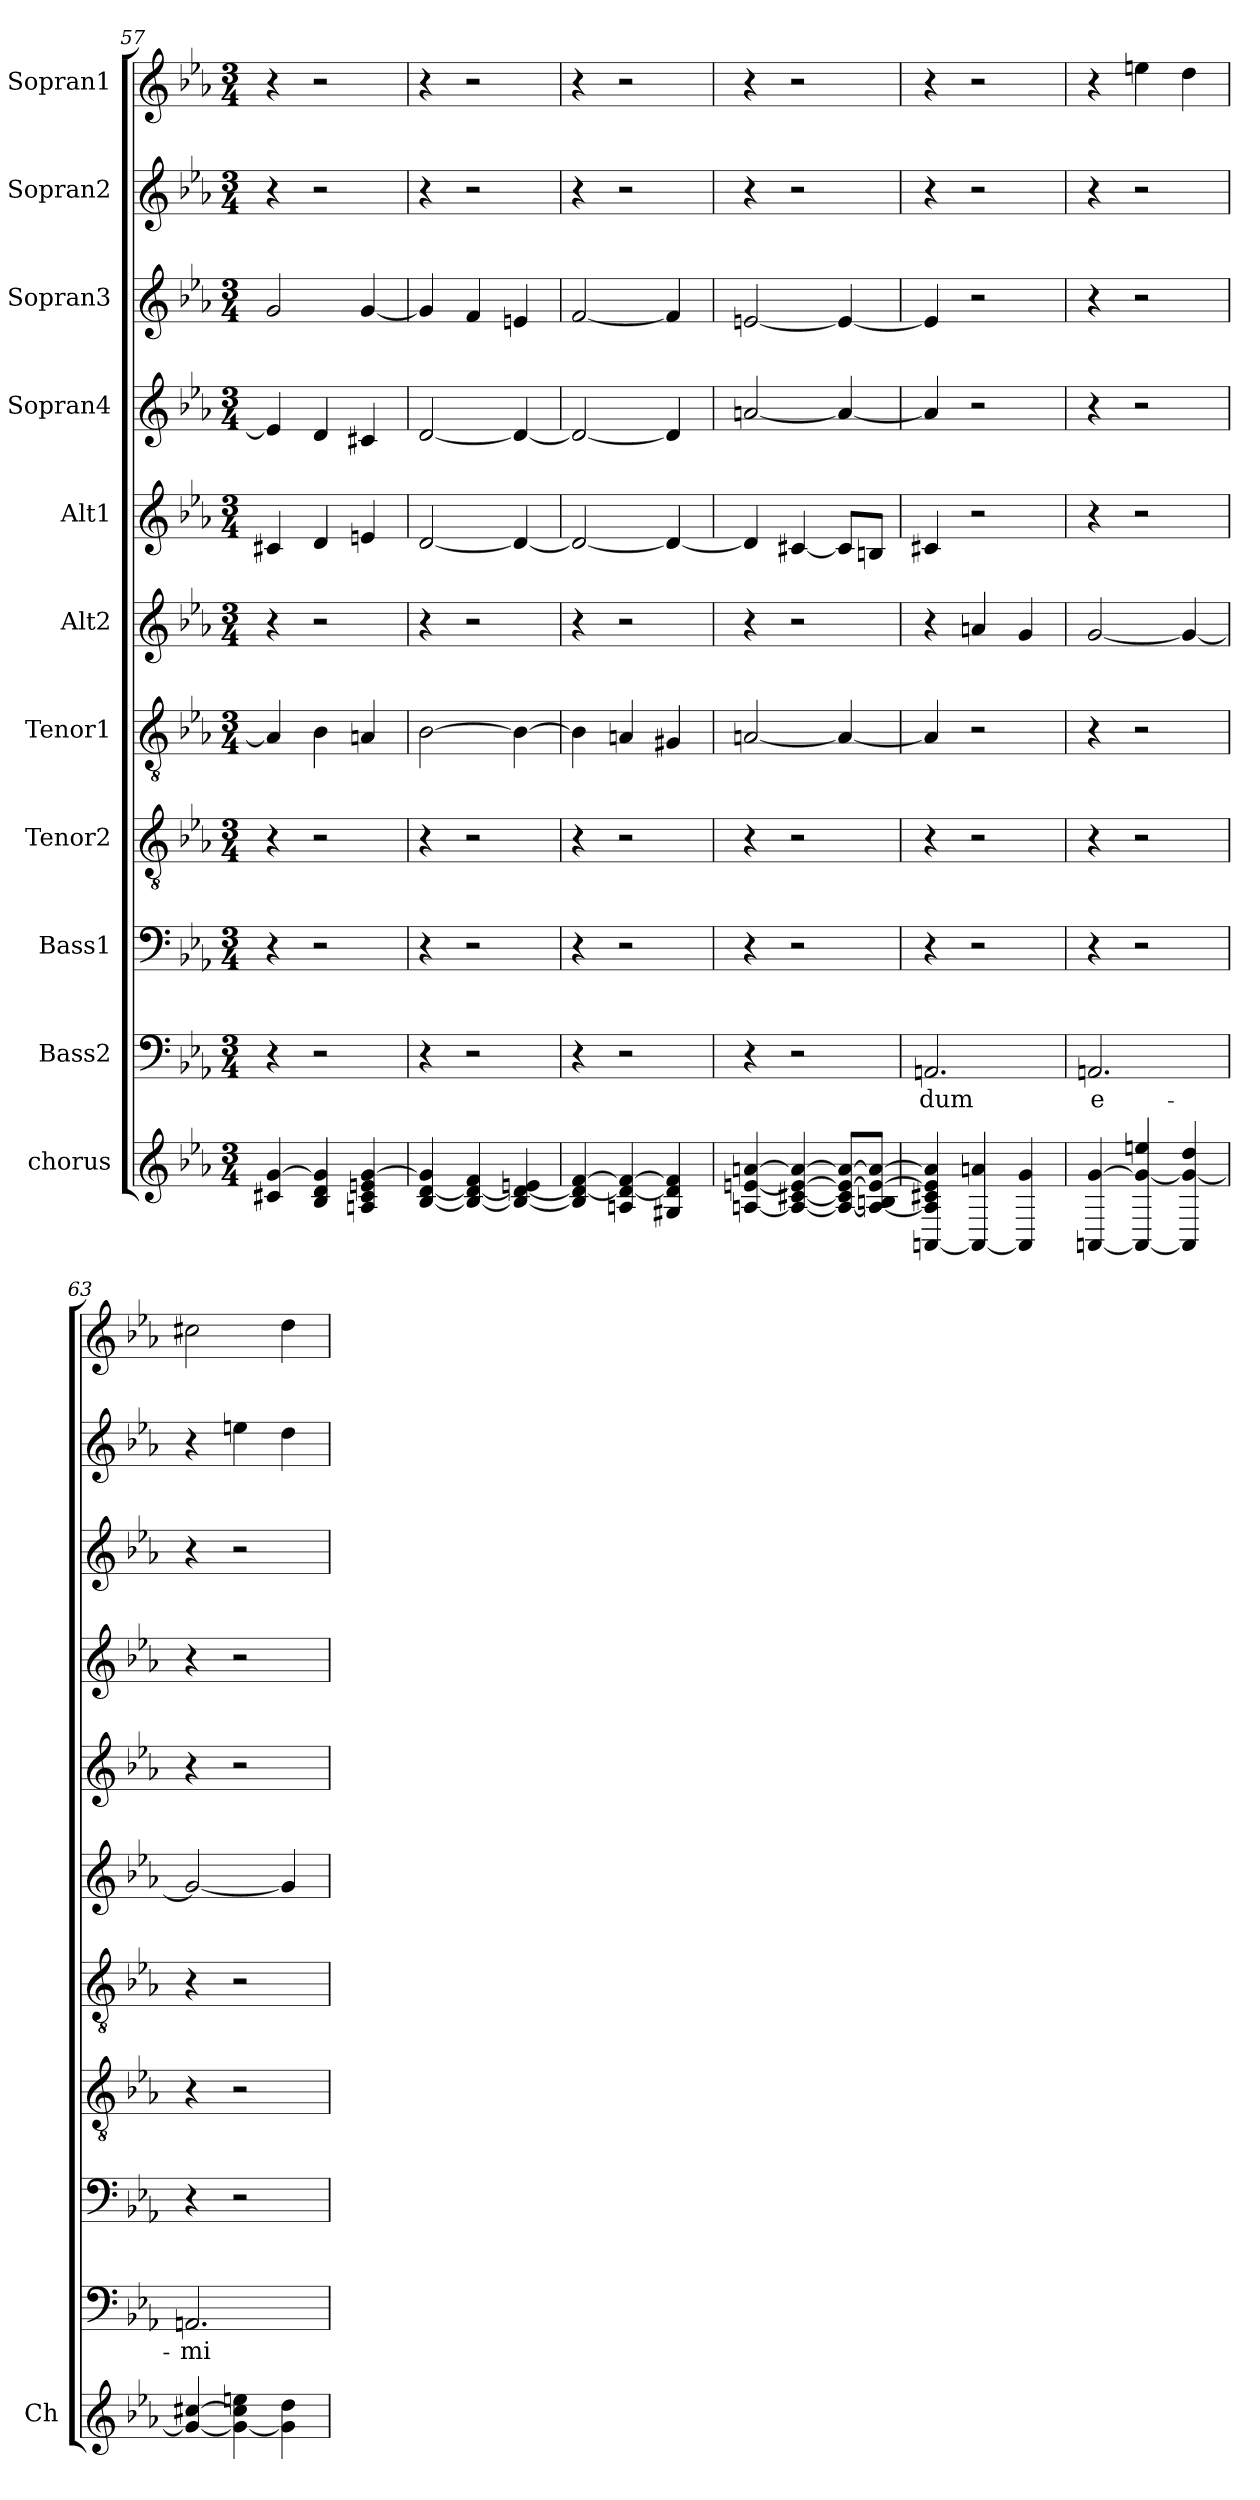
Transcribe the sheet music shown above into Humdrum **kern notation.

**kern	**kern	**text	**kern	**kern	**kern	**kern	**kern	**kern	**kern	**kern	**kern
*part11	*part10	*part10	*part9	*part8	*part7	*part6	*part5	*part4	*part3	*part2	*part1
*staff11	*staff10	*staff10	*staff9	*staff8	*staff7	*staff6	*staff5	*staff4	*staff3	*staff2	*staff1
*I"chorus	*I"Bass2	*	*I"Bass1	*I"Tenor2	*I"Tenor1	*I"Alt2	*I"Alt1	*I"Sopran4	*I"Sopran3	*I"Sopran2	*I"Sopran1
*I'Ch	*	*	*	*	*	*	*	*	*	*	*
*clefG2	*clefF4	*	*clefF4	*clefGv2	*clefGv2	*clefG2	*clefG2	*clefG2	*clefG2	*clefG2	*clefG2
*k[b-e-a-]	*k[b-e-a-]	*	*k[b-e-a-]	*k[b-e-a-]	*k[b-e-a-]	*k[b-e-a-]	*k[b-e-a-]	*k[b-e-a-]	*k[b-e-a-]	*k[b-e-a-]	*k[b-e-a-]
*E-:	*E-:	*	*E-:	*E-:	*E-:	*E-:	*E-:	*E-:	*E-:	*E-:	*E-:
*M3/4	*M3/4	*	*M3/4	*M3/4	*M3/4	*M3/4	*M3/4	*M3/4	*M3/4	*M3/4	*M3/4
=57	=57	=57	=57	=57	=57	=57	=57	=57	=57	=57	=57
4c#X/ [4g/	4r	.	4r	4r	4A/]	4r	4c#X/	4e/]	2g/	4r	4r
4B-/ 4d/ 4g/]	2r	.	2r	2r	4B-\	2r	4d/	4d/	.	2r	2r
4An/ 4c#/ 4en/ [4g/	.	.	.	.	4An/	.	4en/	4c#X/	[4g/	.	.
!!LO:PB:g=z
=58	=58	=58	=58	=58	=58	=58	=58	=58	=58	=58	=58
[4B-/ [4d/ 4g/]	4r	.	4r	4r	[2B-\	4r	[2d/	[2d/	4g/]	4r	4r
4B-/_ 4d/_ 4f/	2r	.	2r	2r	.	2r	.	.	4f/	2r	2r
4B-/_ 4d/_ 4en/	.	.	.	.	4B-\_	.	4d/_	4d/_	4en/	.	.
=59	=59	=59	=59	=59	=59	=59	=59	=59	=59	=59	=59
4B-/] 4d/_ [4f/	4r	.	4r	4r	4B-\]	4r	2d/_	2d/_	[2f/	4r	4r
4An/ 4d/_ 4f/_	2r	.	2r	2r	4An/	2r	.	.	.	2r	2r
4G#X/ 4d/] 4f/]	.	.	.	.	4G#X/	.	4d/_	4d/]	4f/]	.	.
=60	=60	=60	=60	=60	=60	=60	=60	=60	=60	=60	=60
[4An/ [4en/ [4an/	4r	.	4r	4r	[2An/	4r	4d/]	[2an/	[2en/	4r	4r
4A/_ [4c#X/ 4e/_ 4a/_	2r	.	2r	2r	.	2r	[4c#X/	.	.	2r	2r
8A/_ 8c#/] 8e/_ 8a/_L	.	.	.	.	4A/_	.	8c#/L]	4a/_	4e/_	.	.
8A/_ 8Bn/ 8e/_ 8a/_J	.	.	.	.	.	.	8Bn/J	.	.	.	.
=61	=61	=61	=61	=61	=61	=61	=61	=61	=61	=61	=61
[4AAn/ 4A/] 4c#X/ 4e/] 4a/]	2.AAn/	dum	4r	4r	4A/]	4r	4c#X/	4a/]	4e/]	4r	4r
4AA/_ 4an/	.	.	2r	2r	2r	4an/	2r	2r	2r	2r	2r
4AA/] 4g/	.	.	.	.	.	4g/	.	.	.	.	.
=62	=62	=62	=62	=62	=62	=62	=62	=62	=62	=62	=62
[4AAn/ [4g/	2.AAn/	e-	4r	4r	4r	[2g/	4r	4r	4r	4r	4r
4AA/_ 4g/_ 4een/	.	.	2r	2r	2r	.	2r	2r	2r	2r	4een\
4AA/] 4g/_ 4dd/	.	.	.	.	.	4g/_	.	.	.	.	4dd\
=63	=63	=63	=63	=63	=63	=63	=63	=63	=63	=63	=63
4g/_ [4cc#X/	2.AAn/	-mi-	4r	4r	4r	2g/_	4r	4r	4r	4r	2cc#X\
4g\_ 4cc#\] 4een\	.	.	2r	2r	2r	.	2r	2r	2r	4een\	.
4g\] 4dd\	.	.	.	.	.	4g/]	.	.	.	4dd\	4dd\
=	=	=	=	=	=	=	=	=	=	=	=
*-	*-	*-	*-	*-	*-	*-	*-	*-	*-	*-	*-
